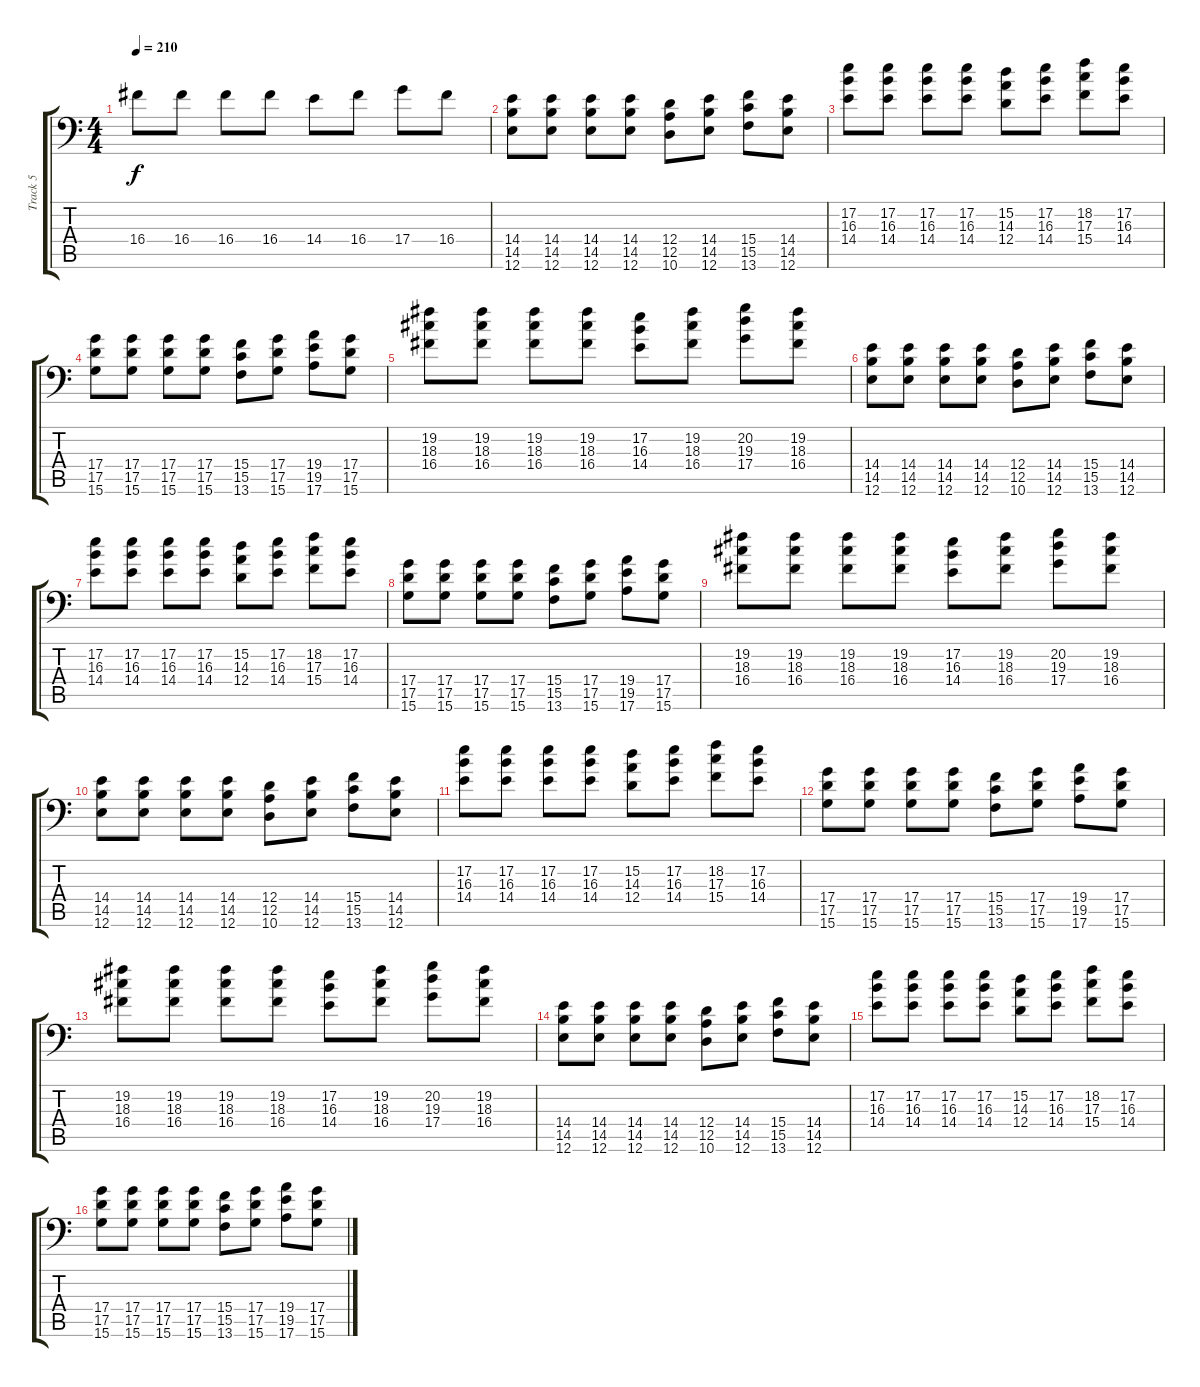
\track ("Track 5" "Track 5") {instrument distortionguitar}
\staff {score tabs}
\tuning (E3 B2 G2 D2 A1 E1) {hide}
\ts (4 4)
\tempo 210
\clef f4
\ks c
16.4.8{dy f} 16.4.8 16.4.8 16.4.8 14.4.8 16.4.8 17.4.8 16.4.8 |
(14.4 14.5 12.6).8{volume 16} (14.4 14.5 12.6).8 (14.4 14.5 12.6).8 (14.4 14.5 12.6).8 (12.4 12.5 10.6).8 (14.4 14.5 12.6).8 (15.4 15.5 13.6).8 (14.4 14.5 12.6).8 |
(17.2 16.3 14.4).8 (17.2 16.3 14.4).8 (17.2 16.3 14.4).8 (17.2 16.3 14.4).8 (15.2 14.3 12.4).8 (17.2 16.3 14.4).8 (18.2 17.3 15.4).8 (17.2 16.3 14.4).8 |
(17.4 17.5 15.6).8 (17.4 17.5 15.6).8 (17.4 17.5 15.6).8 (17.4 17.5 15.6).8 (15.4 15.5 13.6).8 (17.4 17.5 15.6).8 (19.4 19.5 17.6).8 (17.4 17.5 15.6).8 |
(19.2 18.3 16.4).8 (19.2 18.3 16.4).8 (19.2 18.3 16.4).8 (19.2 18.3 16.4).8 (17.2 16.3 14.4).8 (19.2 18.3 16.4).8 (20.2 19.3 17.4).8 (19.2 18.3 16.4).8 |
(14.4 14.5 12.6).8 (14.4 14.5 12.6).8 (14.4 14.5 12.6).8 (14.4 14.5 12.6).8 (12.4 12.5 10.6).8 (14.4 14.5 12.6).8 (15.4 15.5 13.6).8 (14.4 14.5 12.6).8 |
(17.2 16.3 14.4).8 (17.2 16.3 14.4).8 (17.2 16.3 14.4).8 (17.2 16.3 14.4).8 (15.2 14.3 12.4).8 (17.2 16.3 14.4).8 (18.2 17.3 15.4).8 (17.2 16.3 14.4).8 |
(17.4 17.5 15.6).8 (17.4 17.5 15.6).8 (17.4 17.5 15.6).8 (17.4 17.5 15.6).8 (15.4 15.5 13.6).8 (17.4 17.5 15.6).8 (19.4 19.5 17.6).8 (17.4 17.5 15.6).8 |
(19.2 18.3 16.4).8 (19.2 18.3 16.4).8 (19.2 18.3 16.4).8 (19.2 18.3 16.4).8 (17.2 16.3 14.4).8 (19.2 18.3 16.4).8 (20.2 19.3 17.4).8 (19.2 18.3 16.4).8 |
(14.4 14.5 12.6).8 (14.4 14.5 12.6).8 (14.4 14.5 12.6).8 (14.4 14.5 12.6).8 (12.4 12.5 10.6).8 (14.4 14.5 12.6).8 (15.4 15.5 13.6).8 (14.4 14.5 12.6).8 |
(17.2 16.3 14.4).8 (17.2 16.3 14.4).8 (17.2 16.3 14.4).8 (17.2 16.3 14.4).8 (15.2 14.3 12.4).8 (17.2 16.3 14.4).8 (18.2 17.3 15.4).8 (17.2 16.3 14.4).8 |
(17.4 17.5 15.6).8 (17.4 17.5 15.6).8 (17.4 17.5 15.6).8 (17.4 17.5 15.6).8 (15.4 15.5 13.6).8 (17.4 17.5 15.6).8 (19.4 19.5 17.6).8 (17.4 17.5 15.6).8 |
(19.2 18.3 16.4).8 (19.2 18.3 16.4).8 (19.2 18.3 16.4).8 (19.2 18.3 16.4).8 (17.2 16.3 14.4).8 (19.2 18.3 16.4).8 (20.2 19.3 17.4).8 (19.2 18.3 16.4).8 |
(14.4 14.5 12.6).8 (14.4 14.5 12.6).8 (14.4 14.5 12.6).8 (14.4 14.5 12.6).8 (12.4 12.5 10.6).8 (14.4 14.5 12.6).8 (15.4 15.5 13.6).8 (14.4 14.5 12.6).8 |
(17.2 16.3 14.4).8 (17.2 16.3 14.4).8 (17.2 16.3 14.4).8 (17.2 16.3 14.4).8 (15.2 14.3 12.4).8 (17.2 16.3 14.4).8 (18.2 17.3 15.4).8 (17.2 16.3 14.4).8 |
(17.4 17.5 15.6).8 (17.4 17.5 15.6).8 (17.4 17.5 15.6).8 (17.4 17.5 15.6).8 (15.4 15.5 13.6).8 (17.4 17.5 15.6).8 (19.4 19.5 17.6).8 (17.4 17.5 15.6).8
